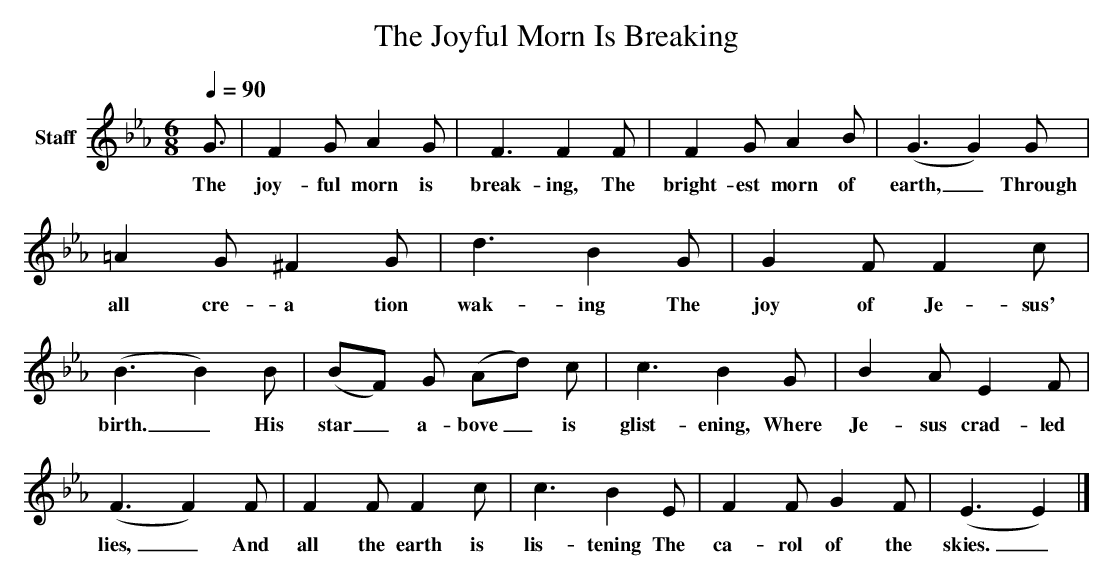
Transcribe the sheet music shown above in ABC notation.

X:1
T: The Joyful Morn Is Breaking
L: 1/4
M: 6/8
Q: 1/4=90
V: P1 name="Staff"
K: Eb
[V: P1]  G3/4 | F G/ A G/ | F3/ F F/ | F G/ A B/ | (G3/ G) G/ | =A G/ ^F G/ | d3/ B G/ | G F/ F c/ | (B3/ B) B/ | (B/F/) G/ (A/d/) c/ | c3/ B G/ | B A/ E F/ | (F3/ F) F/ | F F/ F c/ | c3/ B E/ | F F/ G F/ | (E3/ E)|]
w: The joy- ful morn is break- ing, The bright- est morn of earth,_ Through all cre- a tion wak- ing The joy of Je- sus' birth._ His star_ a- bove_ is glist- ening, Where Je- sus crad- led lies,_ And all the earth is lis- tening The ca- rol of the skies._
